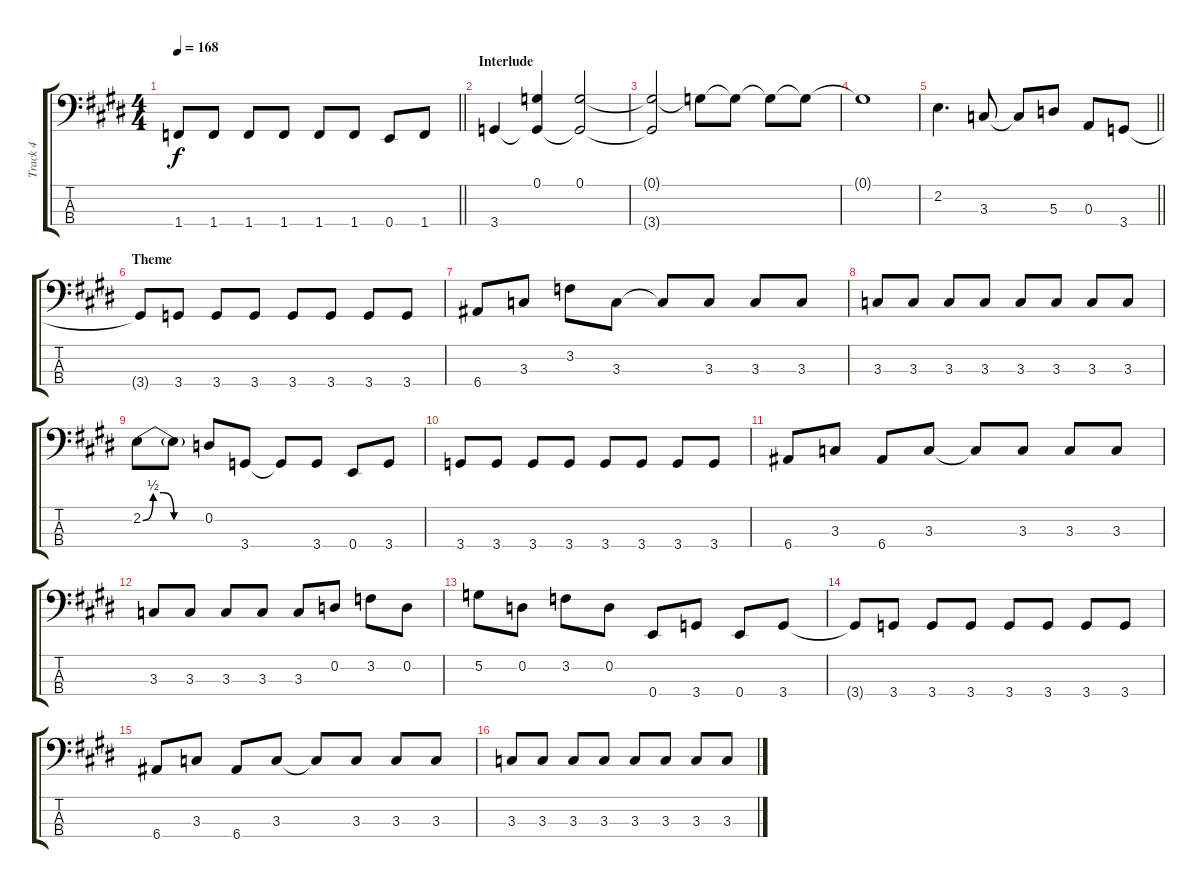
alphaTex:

\track ("Track 4" "Track 4") {instrument electricbassfinger}
\staff {score tabs}
\tuning (G2 D2 A1 E1) {hide}
\ts (4 4)
\tempo 168
\clef f4
\barLineRight lightlight
\ks e
1.4.8{dy f} 1.4.8 1.4.8 1.4.8 1.4.8 1.4.8 0.4.8 1.4.8 |
\section ("" "Interlude")
3.4.4 (0.1 3.4{t}).4 (0.1 3.4{t}).2 |
(0.1{t} 3.4{t}).2 0.1{t}.8 0.1{t}.8 0.1{t}.8 0.1{t}.8 |
0.1{t}.1 |
\barLineRight lightlight
2.2.4{d} 3.3.8 3.3{t}.8 5.3.8 0.3.8 3.4.8 |
\section ("" "Theme")
3.4{t}.8 3.4.8 3.4.8 3.4.8 3.4.8 3.4.8 3.4.8 3.4.8 |
6.4.8 3.3.8 3.2.8 3.3.8 3.3{t}.8 3.3.8 3.3.8 3.3.8 |
3.3.8 3.3.8 3.3.8 3.3.8 3.3.8 3.3.8 3.3.8 3.3.8 |
2.2{be (custom 0 0 10 2 20 2 30 0 60 0)}.8 2.2{t}.8 0.2.8 3.4.8 3.4{t}.8 3.4.8 0.4.8 3.4.8 |
3.4.8 3.4.8 3.4.8 3.4.8 3.4.8 3.4.8 3.4.8 3.4.8 |
6.4.8 3.3.8 6.4.8 3.3.8 3.3{t}.8 3.3.8 3.3.8 3.3.8 |
3.3.8 3.3.8 3.3.8 3.3.8 3.3.8 0.2.8 3.2.8 0.2.8 |
5.2.8 0.2.8 3.2.8 0.2.8 0.4.8 3.4.8 0.4.8 3.4.8 |
3.4{t}.8 3.4.8 3.4.8 3.4.8 3.4.8 3.4.8 3.4.8 3.4.8 |
6.4.8 3.3.8 6.4.8 3.3.8 3.3{t}.8 3.3.8 3.3.8 3.3.8 |
3.3.8 3.3.8 3.3.8 3.3.8 3.3.8 3.3.8 3.3.8 3.3.8
